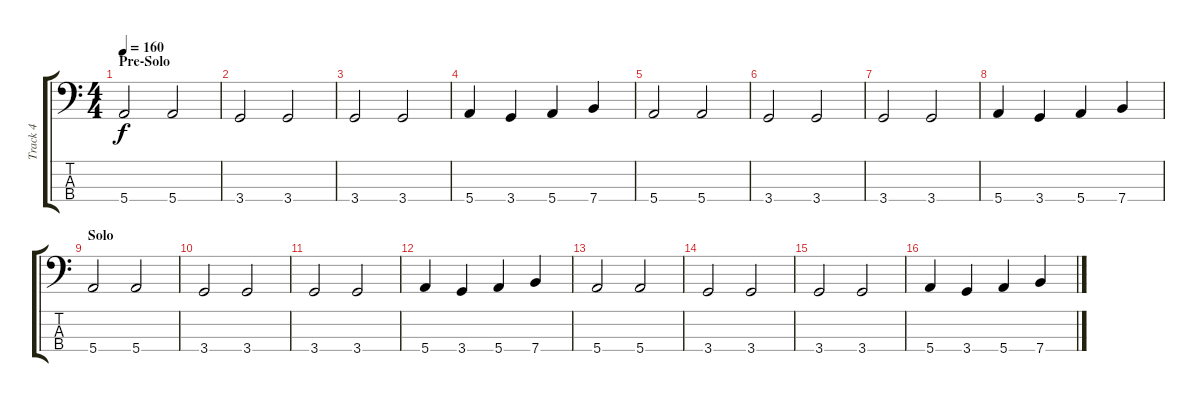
\track ("Track 4" "Track 4") {instrument electricbassfinger}
\staff {score tabs}
\tuning (G2 D2 A1 E1) {hide}
\ts (4 4)
\section ("" "Pre-Solo")
\tempo 160
\clef f4
\ks c
5.4.2{dy f} 5.4.2 |
3.4.2 3.4.2 |
3.4.2 3.4.2 |
5.4.4 3.4.4 5.4.4 7.4.4 |
5.4.2 5.4.2 |
3.4.2 3.4.2 |
3.4.2 3.4.2 |
5.4.4 3.4.4 5.4.4 7.4.4 |
\section ("" "Solo")
5.4.2 5.4.2 |
3.4.2 3.4.2 |
3.4.2 3.4.2 |
5.4.4 3.4.4 5.4.4 7.4.4 |
5.4.2 5.4.2 |
3.4.2 3.4.2 |
3.4.2 3.4.2 |
5.4.4 3.4.4 5.4.4 7.4.4
